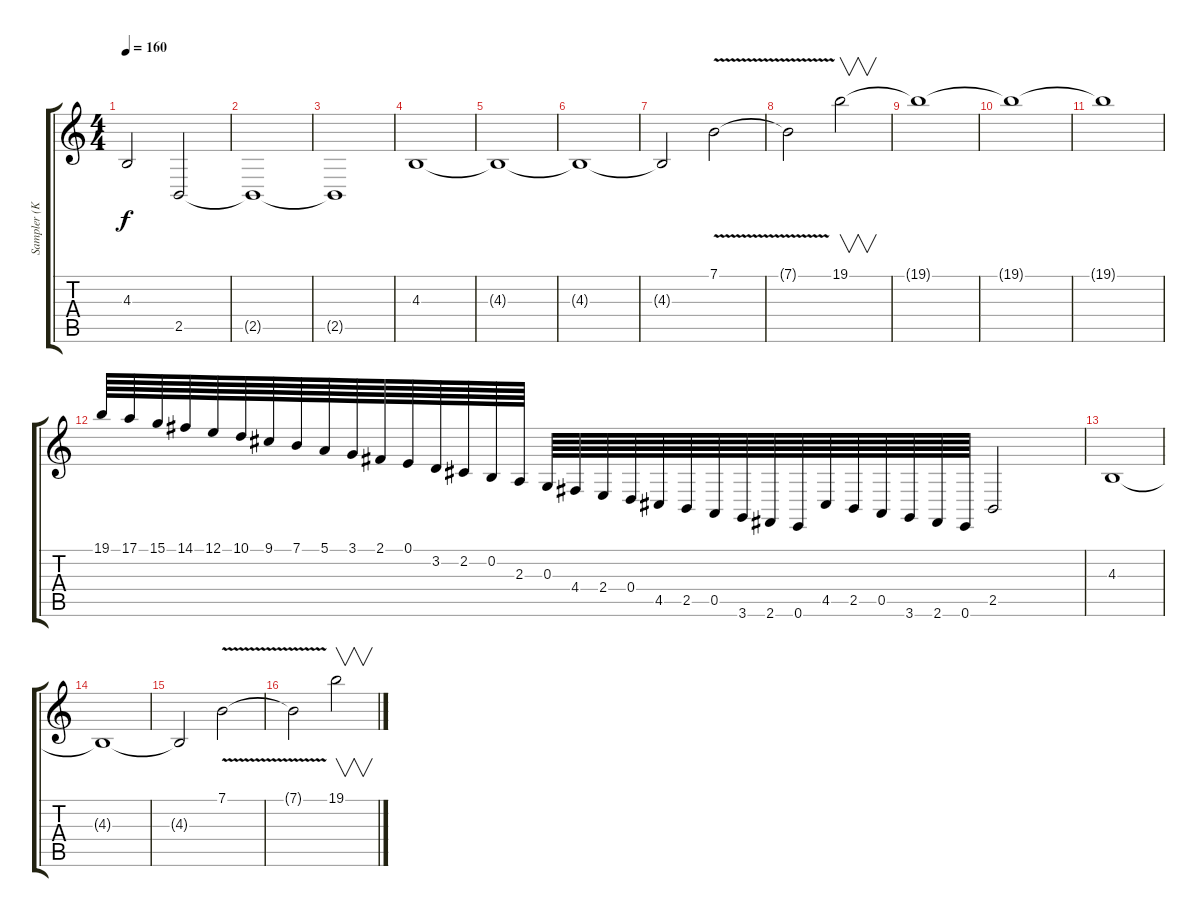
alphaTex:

\track ("Sampler (Korg M3)" "Sampler (K") {instrument applause}
\staff {score tabs}
\tuning (E4 B3 G3 D3 A2 E2) {hide}
\ts (4 4)
\tempo 160
\clef g2
\ks c
4.3{t}.2{dy f} 2.5.2 |
2.5{t}.1 |
2.5{t}.1 |
4.3.1 |
4.3{t}.1{volume 12} |
4.3{t}.1 |
4.3{t}.2 7.1{v}.2 |
7.1{t}.2 19.1.2{v} |
19.1{t}.1 |
19.1{t}.1 |
19.1{t}.1 |
19.1.64{instrument guitarfretnoise} 17.1.64 15.1.64 14.1.64 12.1.64 10.1.64 9.1.64 7.1.64 5.1.64 3.1.64 2.1.64 0.1.64 3.2.64 2.2.64 0.2.64 2.3.64 0.3.64 4.4.64 2.4.64 0.4.64 4.5.64 2.5.64 0.5.64 3.6.64 2.6.64 0.6.64 4.5.64 2.5.64 0.5.64 3.6.64 2.6.64 0.6.64 2.5.2{instrument applause} |
4.3.1 |
4.3{t}.1{volume 12} |
4.3{t}.2 7.1{v}.2 |
7.1{t}.2 19.1.2{v}
